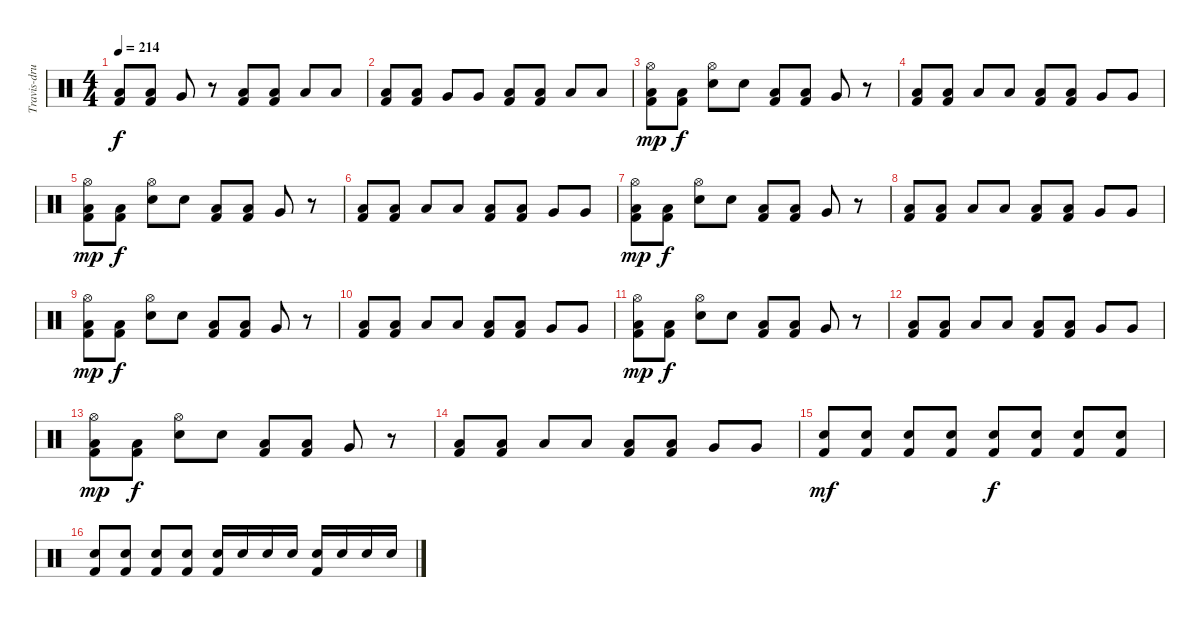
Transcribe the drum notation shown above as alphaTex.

\track ("Travis-drums" "Travis-dru") {instrument percussion}
\staff {score}
\articulation defaults
\ts (4 4)
\tempo 214
\clef neutral
\ks c
("Low Floor Tom (hit)" "Kick (hit) 2").8{dy f} ("Kick (hit) 2" "Low Floor Tom (hit)").8 "Very Low Tom (hit)".8 r.8 ("Low Floor Tom (hit)" "Kick (hit) 2").8 ("Low Floor Tom (hit)" "Kick (hit) 2").8 "Low Tom (hit)".8 "Low Tom (hit)".8 |
("Low Floor Tom (hit)" "Kick (hit) 2").8 ("Low Floor Tom (hit)" "Kick (hit) 2").8 "Very Low Tom (hit)".8 "Very Low Tom (hit)".8 ("Low Floor Tom (hit)" "Kick (hit) 2").8 ("Low Floor Tom (hit)" "Kick (hit) 2").8 "Low Tom (hit)".8 "Low Tom (hit)".8 |
("Hi-Hat (open)" "Low Floor Tom (hit)" "Kick (hit) 2").8{dy mp} ("Low Floor Tom (hit)" "Kick (hit) 2").8{dy f} ("Hi-Hat (open)" "Snare (hit) 2").8 "Snare (hit) 2".8 ("Low Floor Tom (hit)" "Kick (hit) 2").8 ("Low Floor Tom (hit)" "Kick (hit) 2").8 "Very Low Tom (hit)".8 r.8 |
("Low Floor Tom (hit)" "Kick (hit) 2").8 ("Low Floor Tom (hit)" "Kick (hit) 2").8 "Low Tom (hit)".8 "Low Tom (hit)".8 ("Low Floor Tom (hit)" "Kick (hit) 2").8 ("Low Floor Tom (hit)" "Kick (hit) 2").8 "Very Low Tom (hit)".8 "Very Low Tom (hit)".8 |
("Hi-Hat (open)" "Low Floor Tom (hit)" "Kick (hit) 2").8{dy mp} ("Low Floor Tom (hit)" "Kick (hit) 2").8{dy f} ("Hi-Hat (open)" "Snare (hit) 2").8 "Snare (hit) 2".8 ("Low Floor Tom (hit)" "Kick (hit) 2").8 ("Low Floor Tom (hit)" "Kick (hit) 2").8 "Very Low Tom (hit)".8 r.8 |
("Low Floor Tom (hit)" "Kick (hit) 2").8 ("Low Floor Tom (hit)" "Kick (hit) 2").8 "Low Tom (hit)".8 "Low Tom (hit)".8 ("Low Floor Tom (hit)" "Kick (hit) 2").8 ("Low Floor Tom (hit)" "Kick (hit) 2").8 "Very Low Tom (hit)".8 "Very Low Tom (hit)".8 |
("Hi-Hat (open)" "Low Floor Tom (hit)" "Kick (hit) 2").8{dy mp} ("Low Floor Tom (hit)" "Kick (hit) 2").8{dy f} ("Hi-Hat (open)" "Snare (hit) 2").8 "Snare (hit) 2".8 ("Low Floor Tom (hit)" "Kick (hit) 2").8 ("Low Floor Tom (hit)" "Kick (hit) 2").8 "Very Low Tom (hit)".8 r.8 |
("Low Floor Tom (hit)" "Kick (hit) 2").8 ("Low Floor Tom (hit)" "Kick (hit) 2").8 "Low Tom (hit)".8 "Low Tom (hit)".8 ("Low Floor Tom (hit)" "Kick (hit) 2").8 ("Low Floor Tom (hit)" "Kick (hit) 2").8 "Very Low Tom (hit)".8 "Very Low Tom (hit)".8 |
("Hi-Hat (open)" "Low Floor Tom (hit)" "Kick (hit) 2").8{dy mp} ("Low Floor Tom (hit)" "Kick (hit) 2").8{dy f} ("Hi-Hat (open)" "Snare (hit) 2").8 "Snare (hit) 2".8 ("Low Floor Tom (hit)" "Kick (hit) 2").8 ("Low Floor Tom (hit)" "Kick (hit) 2").8 "Very Low Tom (hit)".8 r.8 |
("Low Floor Tom (hit)" "Kick (hit) 2").8 ("Low Floor Tom (hit)" "Kick (hit) 2").8 "Low Tom (hit)".8 "Low Tom (hit)".8 ("Low Floor Tom (hit)" "Kick (hit) 2").8 ("Low Floor Tom (hit)" "Kick (hit) 2").8 "Very Low Tom (hit)".8 "Very Low Tom (hit)".8 |
("Hi-Hat (open)" "Low Floor Tom (hit)" "Kick (hit) 2").8{dy mp} ("Low Floor Tom (hit)" "Kick (hit) 2").8{dy f} ("Hi-Hat (open)" "Snare (hit) 2").8 "Snare (hit) 2".8 ("Low Floor Tom (hit)" "Kick (hit) 2").8 ("Low Floor Tom (hit)" "Kick (hit) 2").8 "Very Low Tom (hit)".8 r.8 |
("Low Floor Tom (hit)" "Kick (hit) 2").8 ("Low Floor Tom (hit)" "Kick (hit) 2").8 "Low Tom (hit)".8 "Low Tom (hit)".8 ("Low Floor Tom (hit)" "Kick (hit) 2").8 ("Low Floor Tom (hit)" "Kick (hit) 2").8 "Very Low Tom (hit)".8 "Very Low Tom (hit)".8 |
("Hi-Hat (open)" "Low Floor Tom (hit)" "Kick (hit) 2").8{dy mp} ("Low Floor Tom (hit)" "Kick (hit) 2").8{dy f} ("Hi-Hat (open)" "Snare (hit) 2").8 "Snare (hit) 2".8 ("Low Floor Tom (hit)" "Kick (hit) 2").8 ("Low Floor Tom (hit)" "Kick (hit) 2").8 "Very Low Tom (hit)".8 r.8 |
("Low Floor Tom (hit)" "Kick (hit) 2").8 ("Low Floor Tom (hit)" "Kick (hit) 2").8 "Low Tom (hit)".8 "Low Tom (hit)".8 ("Low Floor Tom (hit)" "Kick (hit) 2").8 ("Low Floor Tom (hit)" "Kick (hit) 2").8 "Very Low Tom (hit)".8 "Very Low Tom (hit)".8 |
("Kick (hit) 2" "Snare (hit) 2").8{dy mf} ("Kick (hit) 2" "Snare (hit) 2").8 ("Kick (hit) 2" "Snare (hit) 2").8 ("Kick (hit) 2" "Snare (hit) 2").8 ("Kick (hit) 2" "Snare (hit) 2").8{dy f} ("Snare (hit) 2" "Kick (hit) 2").8 ("Kick (hit) 2" "Snare (hit) 2").8 ("Kick (hit) 2" "Snare (hit) 2").8 |
("Kick (hit) 2" "Snare (hit) 2").8 ("Kick (hit) 2" "Snare (hit) 2").8 ("Snare (hit) 2" "Kick (hit) 2").8 ("Kick (hit) 2" "Snare (hit) 2").8 ("Kick (hit) 2" "Snare (hit) 2").16 "Snare (hit) 2".16 "Snare (hit) 2".16 "Snare (hit) 2".16 ("Kick (hit) 2" "Snare (hit) 2").16 "Snare (hit) 2".16 "Snare (hit) 2".16 "Snare (hit) 2".16
